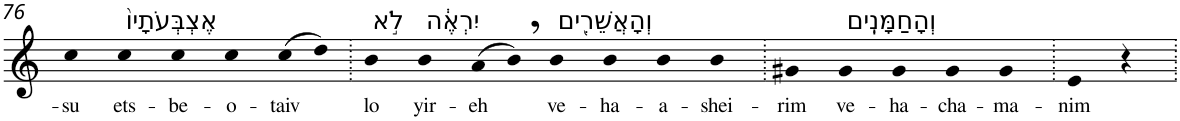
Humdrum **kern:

**kern	**text
*part1	*part1
*staff1	*staff1
*I"Piano	*
*I'Pno	*
!!LO:PB:g=z
*clefG2	*
*k[]	*
=76	=76
!	!LO:LY:b
4cc	-su
!LO:TX:a:t=אֶצְבְּעֹתָיו֙	!
!	!LO:LY:b
4cc	ets-
!	!LO:LY:b
4cc	-be-
!	!LO:LY:b
4cc	-o-
!	!LO:LY:b
(8cc	-taiv
8dd)	.
=77.	=77.
!LO:TX:a:t=לֹ֣א	!
!	!LO:LY:b
4b	lo
!LO:TX:a:t=יִרְאֶ֔ה	!
!	!LO:LY:b
4b	yir-
!	!LO:LY:b
(8a	-eh
8b,)	.
!LO:TX:a:t=וְהָאֲשֵׁרִ֖ים	!
!	!LO:LY:b
4b	ve-
!	!LO:LY:b
4b	-ha-
!	!LO:LY:b
4b	-a-
!	!LO:LY:b
4b	-shei-
=78.	=78.
!	!LO:LY:b
4g#X	-rim
!LO:TX:a:t=וְהָחַמָּנִֽים	!
!	!LO:LY:b
4g#	ve-
!	!LO:LY:b
4g#	-ha-
!	!LO:LY:b
4g#	-cha-
!	!LO:LY:b
4g#	-ma-
=79.	=79.
!	!LO:LY:b
4e	-nim
4r	.
=.	=.
*-	*-
